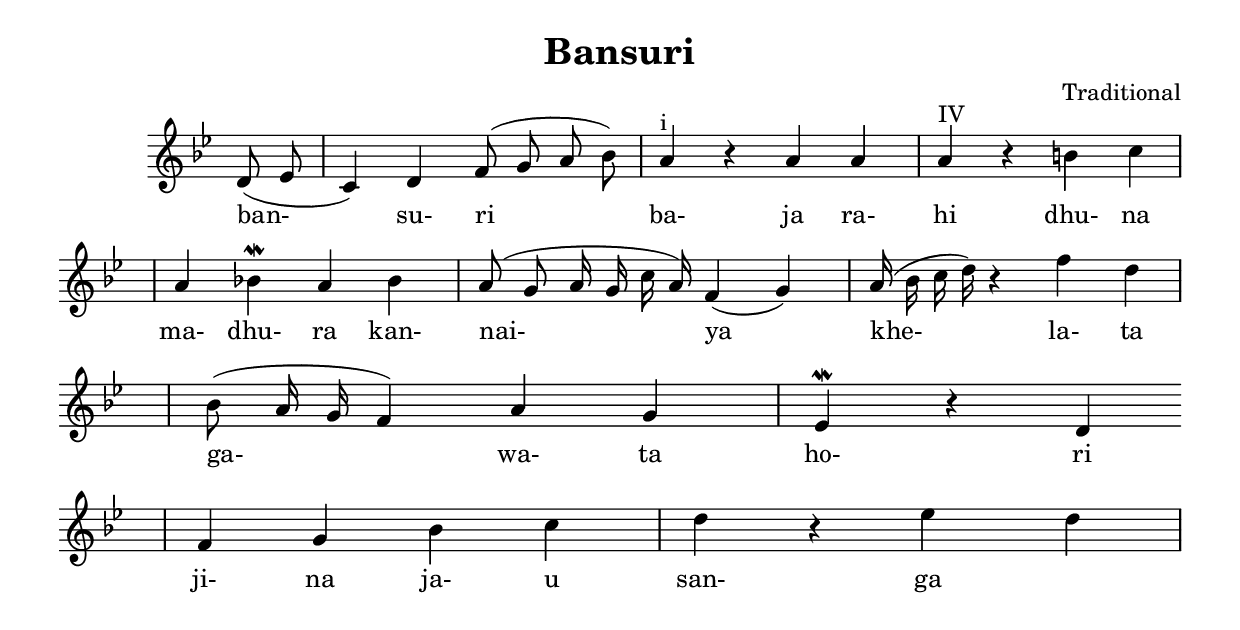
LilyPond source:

#(ly:set-option 'midi-extension "mid")
\version "2.12.3"
\include "english.ly"
\header{
title = "Bansuri"
composer = "Traditional"
}
%{
Rag:Bhairavi
Tal:Tintal
Title:Bansuri
Author:Traditional
Source:AAK
Mode: phrygian
Filename: bansuriv3
Time: 4/4
Key: D


          
                               i            IV         . 
         3S             n      +            2         DSnDn
1)|: (Sr | n) S   (gm <P d)> | P - P  P   | P - D    n     |
           .
      ban-    su-  ri          ba- ja ra-   hi  dhu- na

  0  ~                 3           mgm        +  .     *  *   
| P  d   P    d    |  (Pm   PmnP)    (g m) | (PdnS) -- g  S |
  ma-dhu-ra   kan-     nai-           ya      khe-     la-ta

   2               0     
                Pm ~
| (d-Pm  g) P  m | r - S :|
   ga-      wa-ta  ho- ri

               .
              <g>
            .   . .
| g m d n | S - r S |
ji-na ja-u san-ga

%}
melody = {
\once \override Staff.TimeSignature #'stencil = ##f
\clef treble
\key c \phrygian
\autoBeamOn
\cadenzaOn


 \bar "|:"  c'8( df'8 \bar "|"  bf4) c'4 ef'8( f'8 g'8 af'8) \bar "|"  g'4^"i" r4 g'4 g'4 \bar "|"  g'4^"IV" r4 a'4 bf'4 \bar "|" \break
\grace s64 \bar "|"  g'4 af'4\mordent g'4 af'4 \bar "|"  g'8( f'8 g'16 f'16 bf'16 g'16) ef'4( f'4) \bar "|"  g'16( af'16 bf'16 c''16) r4 ef''4 c''4 \bar "|" \break
\grace s64 \bar "|"  af'8( g'16 f'16 ef'4) g'4 f'4 \bar "|"  df'4\mordent r4 c'4 \bar ":|" \break
\grace s64 \bar "|"  ef'4 f'4 af'4 bf'4 \bar "|"  c''4 r4 df''4 c''4 \bar "|" \break

}


text = \lyricmode {
ban-   su- ri    ba- ja ra- hi dhu- na ma- dhu- ra kan- nai-      ya  khe-    la- ta ga-    wa- ta ho- ri ji- na ja- u san- ga  
}

\score{
\transpose c' d'
<<
\new Voice = "one" {
\melody
}
\new Lyrics \lyricsto "one" \text
>>
\layout {
\context {
\Score
\remove "Bar_number_engraver"
}
}
\midi {
\context {
\Score
tempoWholesPerMinute = #(ly:make-moment 200 4)
}
}
}